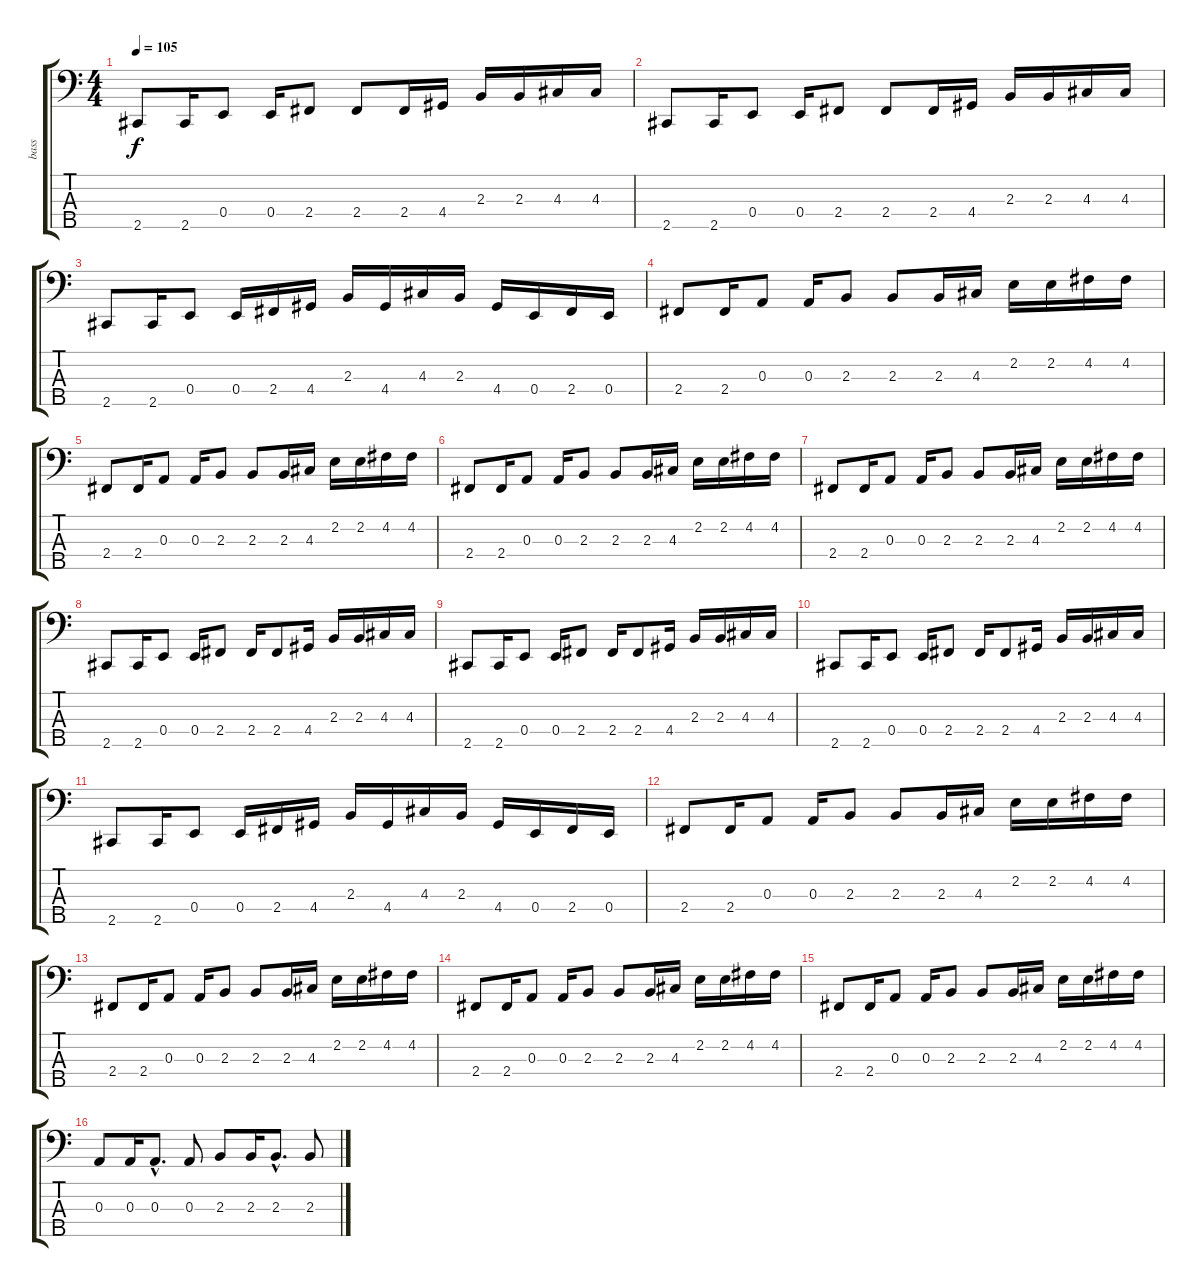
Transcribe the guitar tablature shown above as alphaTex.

\track ("bass" "bass") {instrument electricbasspick}
\staff {score tabs}
\tuning (G2 D2 A1 E1 B0) {hide}
\ts (4 4)
\tempo 105
\clef f4
\ks c
2.5.8{dy f} 2.5.16 0.4.8 0.4.16 2.4.8 2.4.8 2.4.16 4.4.16 2.3.16 2.3.16 4.3.16 4.3.16 |
2.5.8 2.5.16 0.4.8 0.4.16 2.4.8 2.4.8 2.4.16 4.4.16 2.3.16 2.3.16 4.3.16 4.3.16 |
2.5.8 2.5.16 0.4.8 0.4.16 2.4.16 4.4.16 2.3.16 4.4.16 4.3.16 2.3.16 4.4.16 0.4.16 2.4.16 0.4.16 |
2.4.8 2.4.16 0.3.8 0.3.16 2.3.8 2.3.8 2.3.16 4.3.16 2.2.16 2.2.16 4.2.16 4.2.16 |
2.4.8 2.4.16 0.3.8 0.3.16 2.3.8 2.3.8 2.3.16 4.3.16 2.2.16 2.2.16 4.2.16 4.2.16 |
2.4.8 2.4.16 0.3.8 0.3.16 2.3.8 2.3.8 2.3.16 4.3.16 2.2.16 2.2.16 4.2.16 4.2.16 |
2.4.8 2.4.16 0.3.8 0.3.16 2.3.8 2.3.8 2.3.16 4.3.16 2.2.16 2.2.16 4.2.16 4.2.16 |
2.5.8 2.5.16 0.4.8 0.4.16 2.4.8 2.4.16 2.4.8 4.4.16 2.3.16 2.3.16 4.3.16 4.3.16 |
2.5.8 2.5.16 0.4.8 0.4.16 2.4.8 2.4.16 2.4.8 4.4.16 2.3.16 2.3.16 4.3.16 4.3.16 |
2.5.8 2.5.16 0.4.8 0.4.16 2.4.8 2.4.16 2.4.8 4.4.16 2.3.16 2.3.16 4.3.16 4.3.16 |
2.5.8 2.5.16 0.4.8 0.4.16 2.4.16 4.4.16 2.3.16 4.4.16 4.3.16 2.3.16 4.4.16 0.4.16 2.4.16 0.4.16 |
2.4.8 2.4.16 0.3.8 0.3.16 2.3.8 2.3.8 2.3.16 4.3.16 2.2.16 2.2.16 4.2.16 4.2.16 |
2.4.8 2.4.16 0.3.8 0.3.16 2.3.8 2.3.8 2.3.16 4.3.16 2.2.16 2.2.16 4.2.16 4.2.16 |
2.4.8 2.4.16 0.3.8 0.3.16 2.3.8 2.3.8 2.3.16 4.3.16 2.2.16 2.2.16 4.2.16 4.2.16 |
2.4.8 2.4.16 0.3.8 0.3.16 2.3.8 2.3.8 2.3.16 4.3.16 2.2.16 2.2.16 4.2.16 4.2.16 |
0.3.8 0.3.16 0.3{hac}.8{d} 0.3.8 2.3.8 2.3.16 2.3{hac}.8{d} 2.3.8
